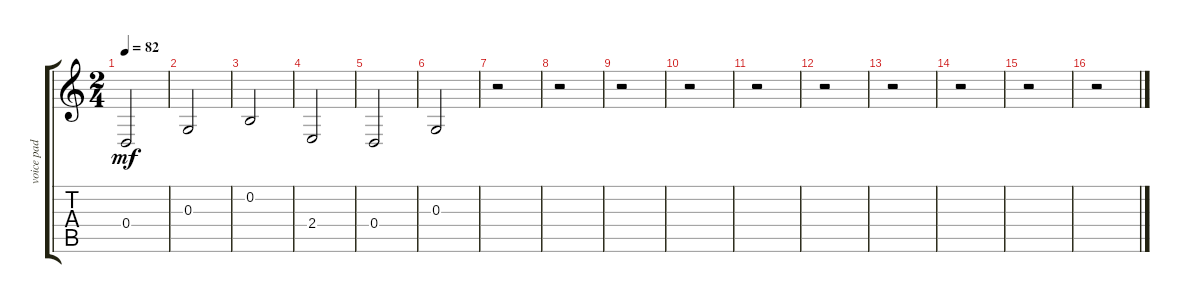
\track ("voice pad" "voice pad") {instrument pad7halo}
\staff {score tabs}
\tuning (E4 B3 G3 D3 A2 E2) {hide}
\ts (2 4)
\tempo 82
\clef g2
\ks c
0.4.2{dy mf} |
0.3.2 |
0.2.2 |
2.4.2 |
0.4.2 |
0.3.2 |
r.2 |
r.2 |
r.2 |
r.2 |
r.2 |
r.2 |
r.2 |
r.2 |
r.2 |
r.2
